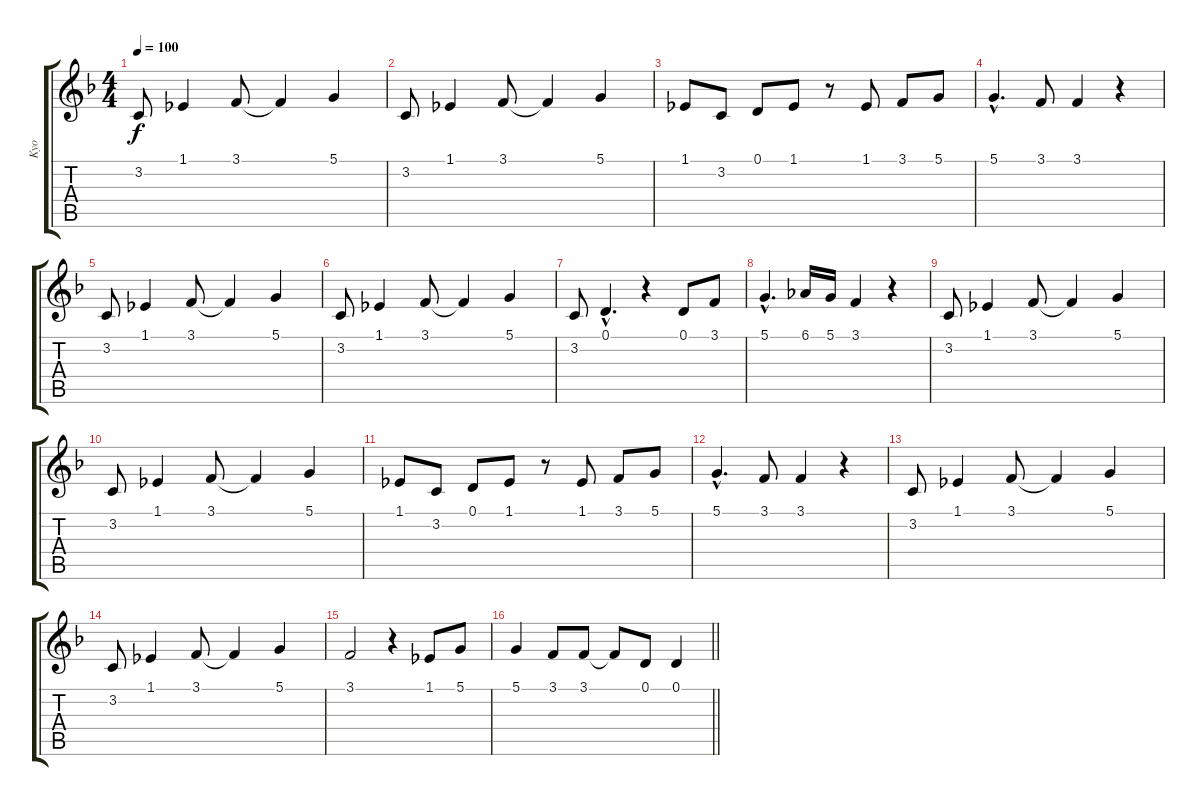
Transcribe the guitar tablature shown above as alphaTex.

\track ("Kyo" "Kyo") {instrument clarinet}
\staff {score tabs}
\tuning (D4 A3 F3 C3 G2 D2) {hide}
\ts (4 4)
\tempo 100
\clef g2
\ks f
3.2.8{dy f} 1.1.4 3.1.8 3.1{t}.4 5.1.4 |
3.2.8 1.1.4 3.1.8 3.1{t}.4 5.1.4 |
1.1.8 3.2.8 0.1.8 1.1.8 r.8 1.1.8 3.1.8 5.1.8 |
5.1{hac}.4{d} 3.1.8 3.1.4 r.4 |
3.2.8 1.1.4 3.1.8 3.1{t}.4 5.1.4 |
3.2.8 1.1.4 3.1.8 3.1{t}.4 5.1.4 |
3.2.8 0.1{hac}.4{d} r.4 0.1.8 3.1.8 |
5.1{hac}.4{d} 6.1.16 5.1.16 3.1.4 r.4 |
3.2.8 1.1.4 3.1.8 3.1{t}.4 5.1.4 |
3.2.8 1.1.4 3.1.8 3.1{t}.4 5.1.4 |
1.1.8 3.2.8 0.1.8 1.1.8 r.8 1.1.8 3.1.8 5.1.8 |
5.1{hac}.4{d} 3.1.8 3.1.4 r.4 |
3.2.8 1.1.4 3.1.8 3.1{t}.4 5.1.4 |
3.2.8 1.1.4 3.1.8 3.1{t}.4 5.1.4 |
3.1.2 r.4 1.1.8 5.1.8 |
\barLineRight lightlight
5.1.4 3.1.8 3.1.8 3.1{t}.8 0.1.8 0.1.4
